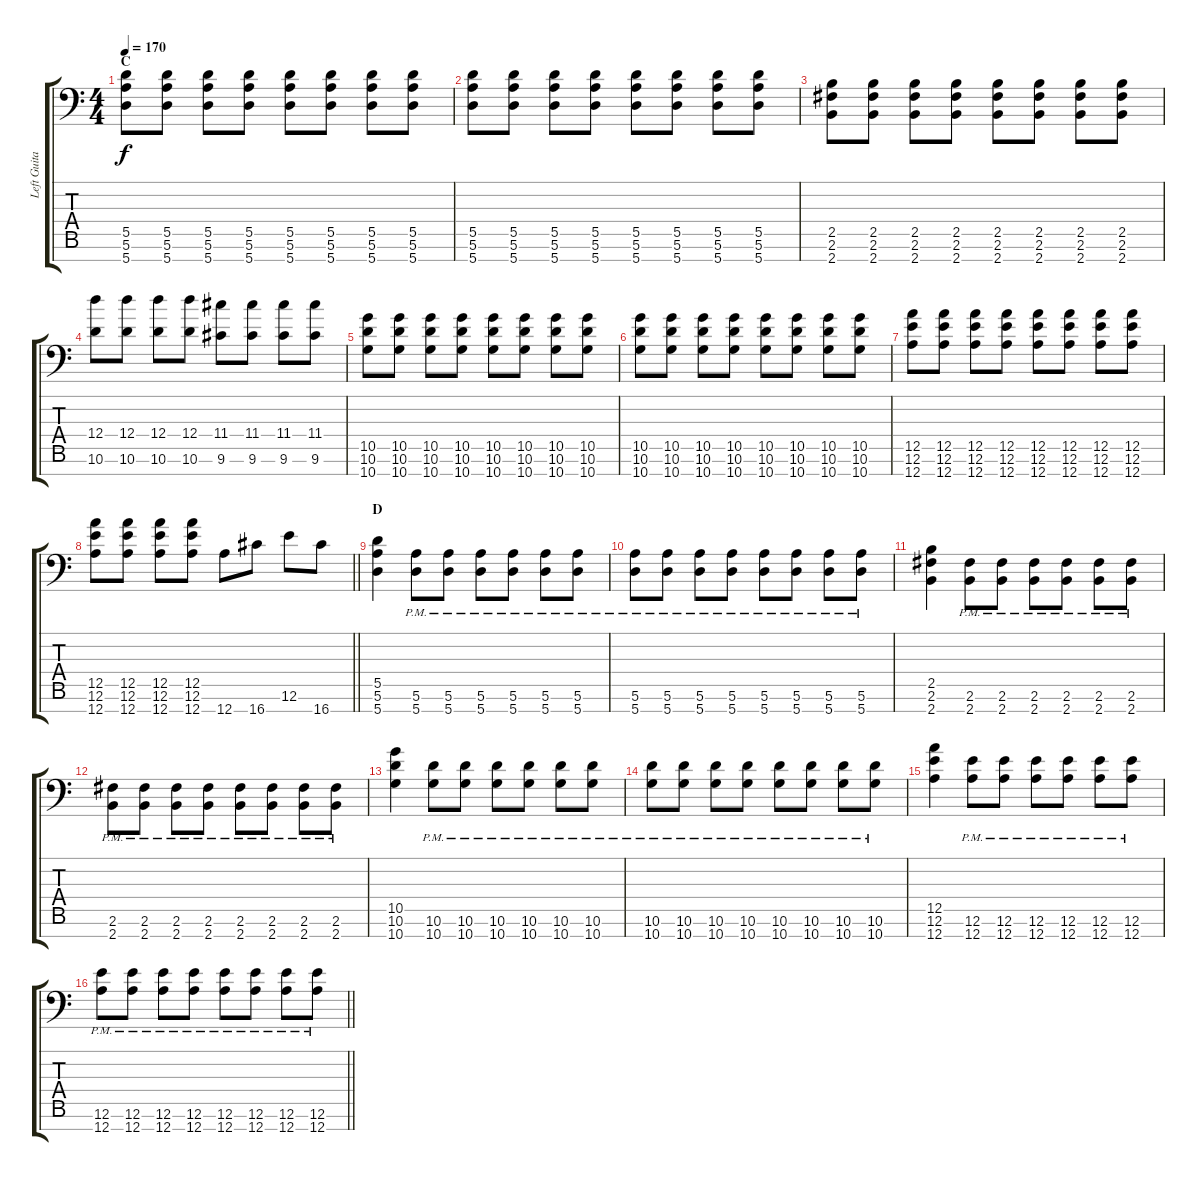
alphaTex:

\track ("Left Guitar" "Left Guita") {instrument overdrivenguitar}
\staff {score tabs}
\tuning (E4 B3 G3 D3 A2 E2 A1) {hide}
\ts (4 4)
\section ("" "C")
\tempo 170
\clef f4
\ks c
(5.5 5.6 5.7).8{dy f} (5.5 5.6 5.7).8 (5.5 5.6 5.7).8 (5.5 5.6 5.7).8 (5.5 5.6 5.7).8 (5.5 5.6 5.7).8 (5.5 5.6 5.7).8 (5.5 5.6 5.7).8 |
(5.5 5.6 5.7).8 (5.5 5.6 5.7).8 (5.5 5.6 5.7).8 (5.5 5.6 5.7).8 (5.5 5.6 5.7).8 (5.5 5.6 5.7).8 (5.5 5.6 5.7).8 (5.5 5.6 5.7).8 |
(2.5 2.6 2.7).8 (2.5 2.6 2.7).8 (2.5 2.6 2.7).8 (2.5 2.6 2.7).8 (2.5 2.6 2.7).8 (2.5 2.6 2.7).8 (2.5 2.6 2.7).8 (2.5 2.6 2.7).8 |
(12.4 10.6).8 (12.4 10.6).8 (12.4 10.6).8 (12.4 10.6).8 (11.4 9.6).8 (11.4 9.6).8 (11.4 9.6).8 (11.4 9.6).8 |
(10.5 10.6 10.7).8 (10.5 10.6 10.7).8 (10.5 10.6 10.7).8 (10.5 10.6 10.7).8 (10.5 10.6 10.7).8 (10.5 10.6 10.7).8 (10.5 10.6 10.7).8 (10.5 10.6 10.7).8 |
(10.5 10.6 10.7).8 (10.5 10.6 10.7).8 (10.5 10.6 10.7).8 (10.5 10.6 10.7).8 (10.5 10.6 10.7).8 (10.5 10.6 10.7).8 (10.5 10.6 10.7).8 (10.5 10.6 10.7).8 |
(12.5 12.6 12.7).8 (12.5 12.6 12.7).8 (12.5 12.6 12.7).8 (12.5 12.6 12.7).8 (12.5 12.6 12.7).8 (12.5 12.6 12.7).8 (12.5 12.6 12.7).8 (12.5 12.6 12.7).8 |
\barLineRight lightlight
(12.5 12.6 12.7).8 (12.5 12.6 12.7).8 (12.5 12.6 12.7).8 (12.5 12.6 12.7).8 12.7.8 16.7.8 12.6.8 16.7.8 |
\section ("" "D")
(5.5 5.6 5.7).4 (5.6{pm} 5.7{pm}).8 (5.6{pm} 5.7{pm}).8 (5.6{pm} 5.7{pm}).8 (5.6{pm} 5.7{pm}).8 (5.6{pm} 5.7{pm}).8 (5.6{pm} 5.7{pm}).8 |
(5.6{pm} 5.7{pm}).8 (5.6{pm} 5.7{pm}).8 (5.6{pm} 5.7{pm}).8 (5.6{pm} 5.7{pm}).8 (5.6{pm} 5.7{pm}).8 (5.6{pm} 5.7{pm}).8 (5.6{pm} 5.7{pm}).8 (5.6{pm} 5.7{pm}).8 |
(2.5 2.6 2.7).4 (2.6{pm} 2.7{pm}).8 (2.6{pm} 2.7{pm}).8 (2.6{pm} 2.7{pm}).8 (2.6{pm} 2.7{pm}).8 (2.6{pm} 2.7{pm}).8 (2.6{pm} 2.7{pm}).8 |
(2.6{pm} 2.7{pm}).8 (2.6{pm} 2.7{pm}).8 (2.6{pm} 2.7{pm}).8 (2.6{pm} 2.7{pm}).8 (2.6{pm} 2.7{pm}).8 (2.6{pm} 2.7{pm}).8 (2.6{pm} 2.7{pm}).8 (2.6{pm} 2.7{pm}).8 |
(10.5 10.6 10.7).4 (10.6{pm} 10.7{pm}).8 (10.6{pm} 10.7{pm}).8 (10.6{pm} 10.7{pm}).8 (10.6{pm} 10.7{pm}).8 (10.6{pm} 10.7{pm}).8 (10.6{pm} 10.7{pm}).8 |
(10.6{pm} 10.7{pm}).8 (10.6{pm} 10.7{pm}).8 (10.6{pm} 10.7{pm}).8 (10.6{pm} 10.7{pm}).8 (10.6{pm} 10.7{pm}).8 (10.6{pm} 10.7{pm}).8 (10.6{pm} 10.7{pm}).8 (10.6{pm} 10.7{pm}).8 |
(12.5 12.6 12.7).4 (12.6{pm} 12.7{pm}).8 (12.6{pm} 12.7{pm}).8 (12.6{pm} 12.7{pm}).8 (12.6{pm} 12.7{pm}).8 (12.6{pm} 12.7{pm}).8 (12.6{pm} 12.7{pm}).8 |
\barLineRight lightlight
(12.6{pm} 12.7{pm}).8 (12.6{pm} 12.7{pm}).8 (12.6{pm} 12.7{pm}).8 (12.6{pm} 12.7{pm}).8 (12.6{pm} 12.7{pm}).8 (12.6{pm} 12.7{pm}).8 (12.6{pm} 12.7{pm}).8 (12.6{pm} 12.7{pm}).8
